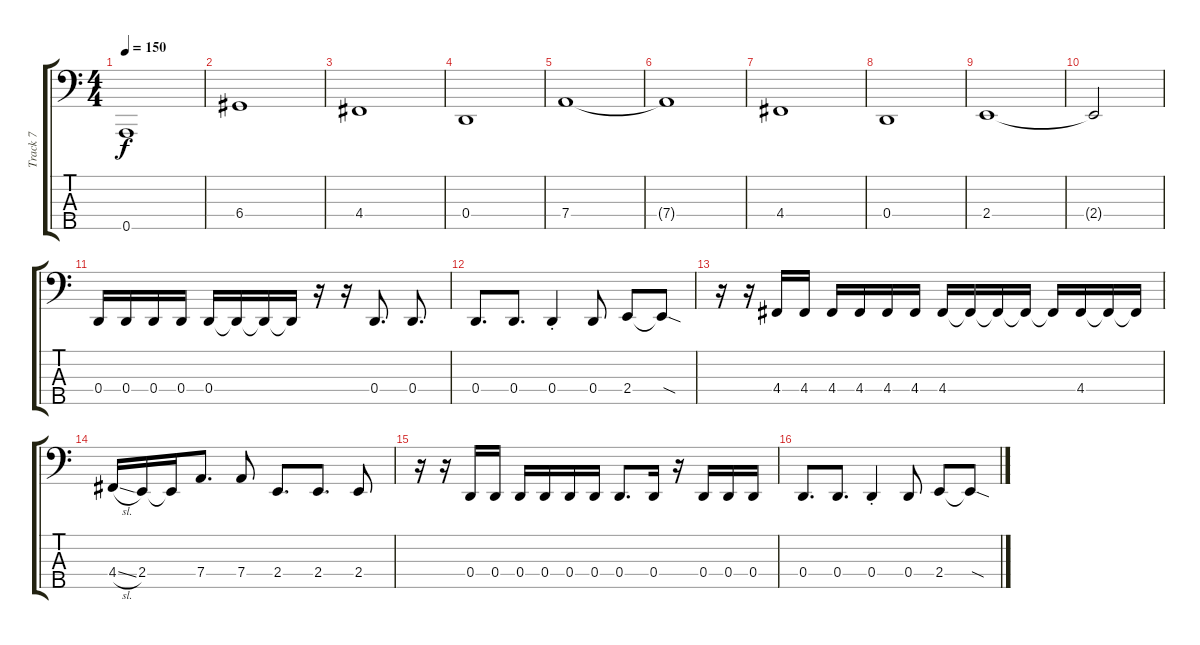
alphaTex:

\track ("Track 7" "Track 7") {instrument electricbasspick}
\staff {score tabs}
\tuning (F2 C2 G1 D1 A0) {hide}
\ts (4 4)
\tempo 150
\clef f4
\ks c
0.5.1{dy f} |
6.4.1 |
4.4.1 |
0.4.1 |
7.4.1 |
7.4{t}.1 |
4.4.1 |
0.4.1 |
2.4.1 |
2.4{t}.2 |
0.4.16 0.4.16 0.4.16 0.4.16 0.4.16 0.4{t}.16 0.4{t}.16 0.4{t}.16 r.16 r.16 0.4.8{d} 0.4.8{d} |
0.4.8{d} 0.4.8{d} 0.4{st}.4 0.4.8 2.4.8 2.4{sod t}.8 |
r.16 r.16 4.4.16 4.4.16 4.4.16 4.4.16 4.4.16 4.4.16 4.4.16 4.4{t}.16 4.4{t}.16 4.4{t}.16 4.4{t}.16 4.4.16 4.4{t}.16 4.4{t}.16 |
4.4{sl}.16 2.4.16 2.4{t}.16 7.4.8{d} 7.4.8 2.4.8{d} 2.4.8{d} 2.4.8 |
r.16 r.16 0.4.16 0.4.16 0.4.16 0.4.16 0.4.16 0.4.16 0.4.8{d} 0.4.16 r.16 0.4.16 0.4.16 0.4.16 |
0.4.8{d} 0.4.8{d} 0.4{st}.4 0.4.8 2.4.8 2.4{sod t}.8
